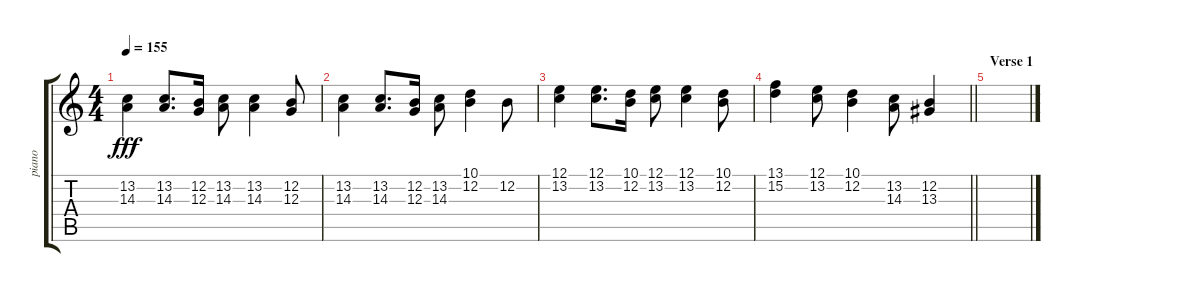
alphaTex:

\track ("piano" "piano") {instrument acousticgrandpiano}
\staff {score tabs}
\tuning (E4 B3 G3 D3 A2 E2) {hide}
\ts (4 4)
\tempo 155
\clef g2
\ks c
(13.2 14.3).4{dy fff} (13.2 14.3).8{d} (12.2 12.3).16 (13.2 14.3).8 (13.2 14.3).4 (12.2 12.3).8 |
(13.2 14.3).4 (13.2 14.3).8{d} (12.2 12.3).16 (13.2 14.3).8 (10.1 12.2).4 12.2.8 |
(12.1 13.2).4 (12.1 13.2).8{d} (10.1 12.2).16 (12.1 13.2).8 (12.1 13.2).4 (10.1 12.2).8 |
\barLineRight lightlight
(13.1 15.2).4 (12.1 13.2).8 (10.1 12.2).4 (13.2 14.3).8 (12.2 13.3).4 |
\section ("" "Verse 1")
